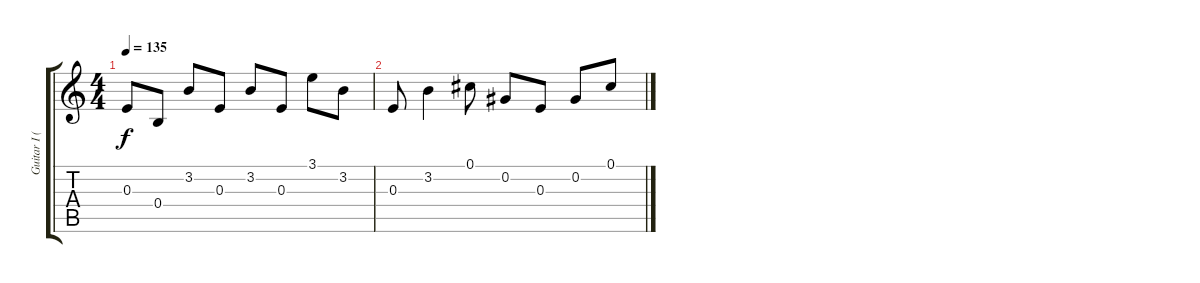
\track ("Guitar I ( Acoustic )" "Guitar I (") {instrument acousticguitarsteel}
\staff {score tabs}
\tuning (Db4 Ab3 E3 B2 Gb2 Db2) {hide}
\ts (4 4)
\tempo 135
\clef g2
\ks c
0.3{t}.8{dy f} 0.4.8 3.2.8 0.3.8 3.2.8 0.3.8 3.1.8 3.2.8 |
0.3.8 3.2.4 0.1.8 0.2.8 0.3.8 0.2.8 0.1.8
